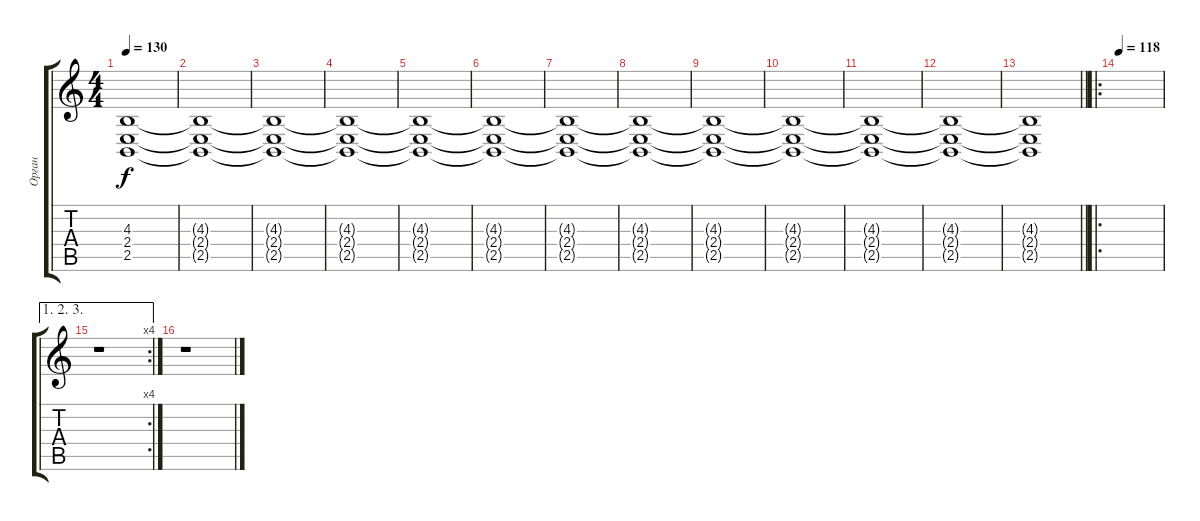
\track ("Орган" "Орган") {instrument rockorgan}
\staff {score tabs}
\tuning (E4 B3 G3 D3 A2 E2) {hide}
\ts (4 4)
\tempo 130
\clef g2
\ks c
(4.3{t} 2.4{t} 2.5{t}).1{dy f} |
(4.3{t} 2.4{t} 2.5{t}).1 |
(4.3{t} 2.4{t} 2.5{t}).1 |
(4.3{t} 2.4{t} 2.5{t}).1 |
(4.3{t} 2.4{t} 2.5{t}).1 |
(4.3{t} 2.4{t} 2.5{t}).1 |
(4.3{t} 2.4{t} 2.5{t}).1 |
(4.3{t} 2.4{t} 2.5{t}).1 |
(4.3{t} 2.4{t} 2.5{t}).1 |
(4.3{t} 2.4{t} 2.5{t}).1 |
(4.3{t} 2.4{t} 2.5{t}).1{volume 0} |
(4.3{t} 2.4{t} 2.5{t}).1 |
\barLineRight lightlight
(4.3{t} 2.4{t} 2.5{t}).1 |
\ro
\tempo 118
|
\ae (1 2 3)
\rc 4
r.1 |
r.1
